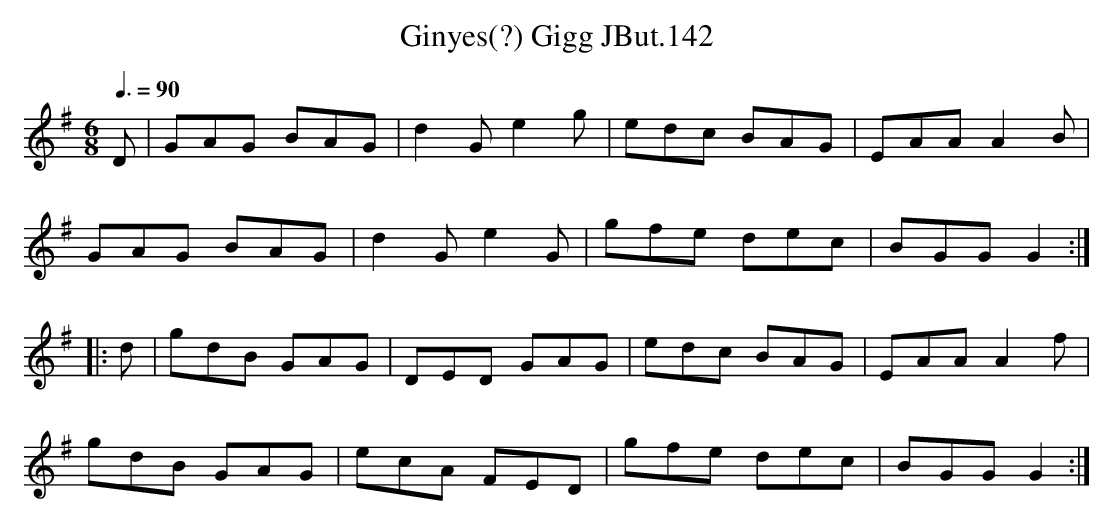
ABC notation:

X:1
T:Ginyes(?) Gigg JBut.142
M:6/8
L:1/8
Q:3/8=90
K:G
D | GAG BAG | d2G e2g | edc BAG | EAA A2B |
GAG BAG | d2G e2G | gfe dec | BGG G2 :|
|: d | gdB GAG | DED GAG | edc BAG | EAA A2f |
gdB GAG | ecA FED | gfe dec | BGG G2 :|
